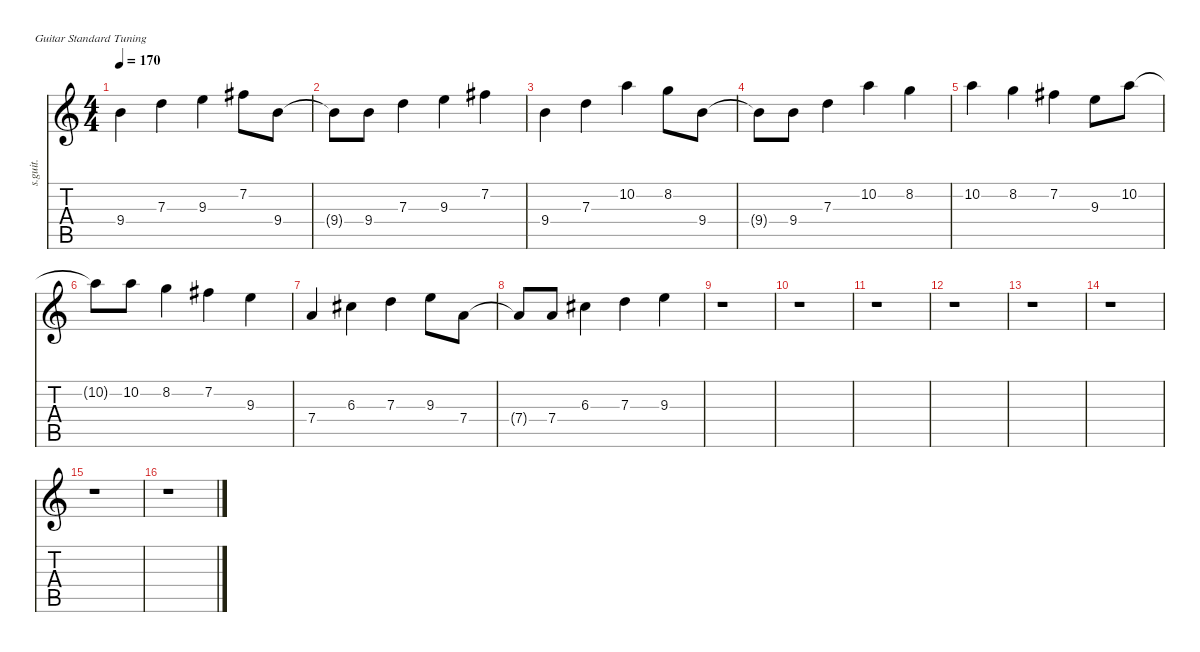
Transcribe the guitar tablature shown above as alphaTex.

\defaultSystemsLayout 4
\hideDynamics
\bracketExtendMode nobrackets
\track ("Solo Guitar" "s.guit.") {instrument distortionguitar}
\staff {score tabs}
\tuning (E4 B3 G3 D3 A2 E2)
\ts (4 4)
\tempo 170
\clef g2
\ks c
9.4.4{lyrics (0 "") lyrics (1 "") lyrics (2 "") lyrics (3 "") lyrics (4 "") dy f} 7.3.4{lyrics (0 "") lyrics (1 "") lyrics (2 "") lyrics (3 "") lyrics (4 "")} 9.3.4{lyrics (0 "") lyrics (1 "") lyrics (2 "") lyrics (3 "") lyrics (4 "")} 7.2{acc #}.8{lyrics (0 "") lyrics (1 "") lyrics (2 "") lyrics (3 "") lyrics (4 "")} 9.4.8{lyrics (0 "") lyrics (1 "") lyrics (2 "") lyrics (3 "") lyrics (4 "")} |
9.4{t}.8{lyrics (0 "") lyrics (1 "") lyrics (2 "") lyrics (3 "") lyrics (4 "")} 9.4.8{lyrics (0 "") lyrics (1 "") lyrics (2 "") lyrics (3 "") lyrics (4 "")} 7.3.4{lyrics (0 "") lyrics (1 "") lyrics (2 "") lyrics (3 "") lyrics (4 "")} 9.3.4{lyrics (0 "") lyrics (1 "") lyrics (2 "") lyrics (3 "") lyrics (4 "")} 7.2{acc #}.4{lyrics (0 "") lyrics (1 "") lyrics (2 "") lyrics (3 "") lyrics (4 "")} |
9.4.4{lyrics (0 "") lyrics (1 "") lyrics (2 "") lyrics (3 "") lyrics (4 "")} 7.3.4{lyrics (0 "") lyrics (1 "") lyrics (2 "") lyrics (3 "") lyrics (4 "")} 10.2.4{lyrics (0 "") lyrics (1 "") lyrics (2 "") lyrics (3 "") lyrics (4 "")} 8.2.8{lyrics (0 "") lyrics (1 "") lyrics (2 "") lyrics (3 "") lyrics (4 "")} 9.4.8{lyrics (0 "") lyrics (1 "") lyrics (2 "") lyrics (3 "") lyrics (4 "")} |
9.4{t}.8{lyrics (0 "") lyrics (1 "") lyrics (2 "") lyrics (3 "") lyrics (4 "")} 9.4.8{lyrics (0 "") lyrics (1 "") lyrics (2 "") lyrics (3 "") lyrics (4 "")} 7.3.4{lyrics (0 "") lyrics (1 "") lyrics (2 "") lyrics (3 "") lyrics (4 "")} 10.2.4{lyrics (0 "") lyrics (1 "") lyrics (2 "") lyrics (3 "") lyrics (4 "")} 8.2.4{lyrics (0 "") lyrics (1 "") lyrics (2 "") lyrics (3 "") lyrics (4 "")} |
10.2.4{lyrics (0 "") lyrics (1 "") lyrics (2 "") lyrics (3 "") lyrics (4 "")} 8.2.4{lyrics (0 "") lyrics (1 "") lyrics (2 "") lyrics (3 "") lyrics (4 "")} 7.2{acc #}.4{lyrics (0 "") lyrics (1 "") lyrics (2 "") lyrics (3 "") lyrics (4 "")} 9.3.8{lyrics (0 "") lyrics (1 "") lyrics (2 "") lyrics (3 "") lyrics (4 "")} 10.2.8{lyrics (0 "") lyrics (1 "") lyrics (2 "") lyrics (3 "") lyrics (4 "")} |
10.2{t}.8{lyrics (0 "") lyrics (1 "") lyrics (2 "") lyrics (3 "") lyrics (4 "")} 10.2.8{lyrics (0 "") lyrics (1 "") lyrics (2 "") lyrics (3 "") lyrics (4 "")} 8.2.4{lyrics (0 "") lyrics (1 "") lyrics (2 "") lyrics (3 "") lyrics (4 "")} 7.2{acc #}.4{lyrics (0 "") lyrics (1 "") lyrics (2 "") lyrics (3 "") lyrics (4 "")} 9.3.4{lyrics (0 "") lyrics (1 "") lyrics (2 "") lyrics (3 "") lyrics (4 "")} |
7.4.4{lyrics (0 "") lyrics (1 "") lyrics (2 "") lyrics (3 "") lyrics (4 "")} 6.3{acc #}.4{lyrics (0 "") lyrics (1 "") lyrics (2 "") lyrics (3 "") lyrics (4 "")} 7.3.4{lyrics (0 "") lyrics (1 "") lyrics (2 "") lyrics (3 "") lyrics (4 "")} 9.3.8{lyrics (0 "") lyrics (1 "") lyrics (2 "") lyrics (3 "") lyrics (4 "")} 7.4.8{lyrics (0 "") lyrics (1 "") lyrics (2 "") lyrics (3 "") lyrics (4 "")} |
7.4{t}.8{lyrics (0 "") lyrics (1 "") lyrics (2 "") lyrics (3 "") lyrics (4 "")} 7.4.8{lyrics (0 "") lyrics (1 "") lyrics (2 "") lyrics (3 "") lyrics (4 "")} 6.3{acc #}.4{lyrics (0 "") lyrics (1 "") lyrics (2 "") lyrics (3 "") lyrics (4 "")} 7.3.4{lyrics (0 "") lyrics (1 "") lyrics (2 "") lyrics (3 "") lyrics (4 "")} 9.3.4{lyrics (0 "") lyrics (1 "") lyrics (2 "") lyrics (3 "") lyrics (4 "")} |
r.1 |
r.1 |
r.1 |
r.1 |
r.1 |
r.1 |
r.1 |
r.1
